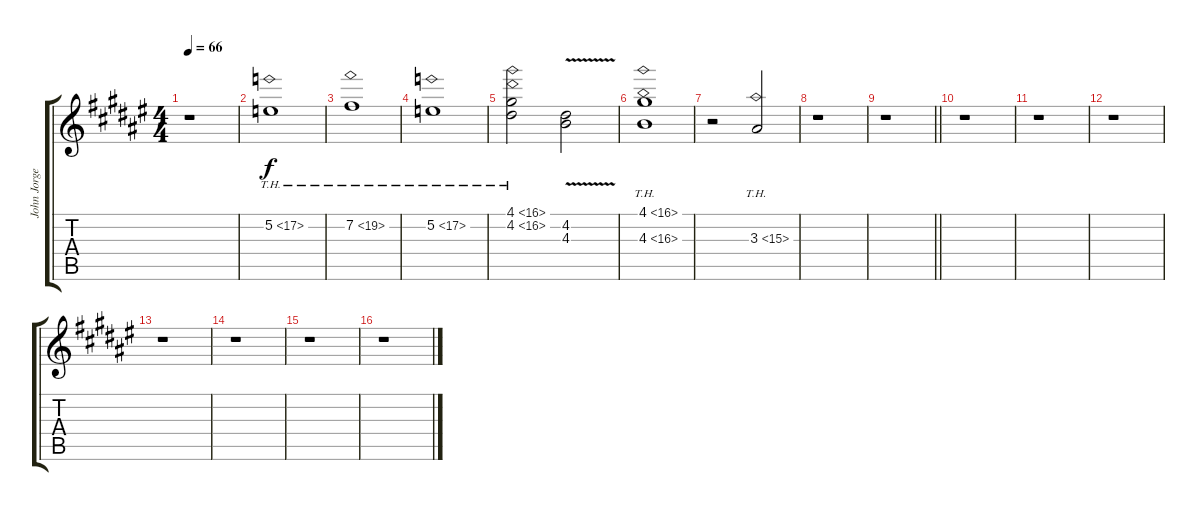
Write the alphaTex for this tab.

\track ("John Jorgenson Gtr 2" "John Jorge") {instrument electricguitarclean}
\staff {score tabs}
\tuning (E4 B3 G3 D3 A2 E2) {hide}
\ts (4 4)
\tempo 66
\clef g2
\ks f#
r.1{dy f} |
5.2{th 12}.1 |
7.2{th 12}.1 |
5.2{th 12}.1 |
(4.1{th 12} 4.2{th 12}).2 (4.2{v} 4.3{v}).2 |
(4.1{th 12} 4.3{th 12}).1 |
r.2 3.3{th 12}.2 |
r.1 |
\barLineRight lightlight
r.1 |
r.1 |
r.1 |
r.1 |
r.1 |
r.1 |
r.1 |
r.1
